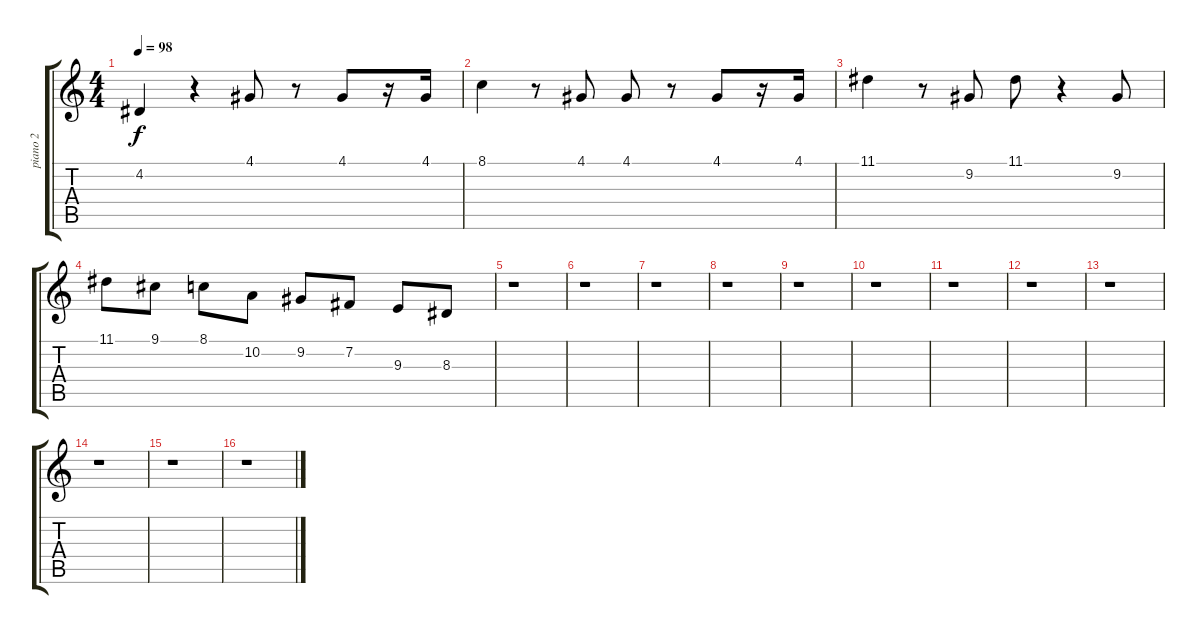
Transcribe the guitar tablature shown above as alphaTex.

\track ("piano 2" "piano 2") {instrument acousticgrandpiano}
\staff {score tabs}
\tuning (E4 B3 G3 D3 A2 E2) {hide}
\ts (4 4)
\tempo 98
\clef g2
\ks c
4.2.4{dy f} r.4 4.1.8 r.8 4.1.8 r.16 4.1.16 |
8.1.4 r.8 4.1.8 4.1.8 r.8 4.1.8 r.16 4.1.16 |
11.1.4 r.8 9.2.8 11.1.8 r.4 9.2.8 |
11.1.8 9.1.8 8.1.8 10.2.8 9.2.8 7.2.8 9.3.8 8.3.8 |
r.1 |
r.1 |
r.1 |
r.1 |
r.1 |
r.1 |
r.1 |
r.1 |
r.1 |
r.1 |
r.1 |
r.1
